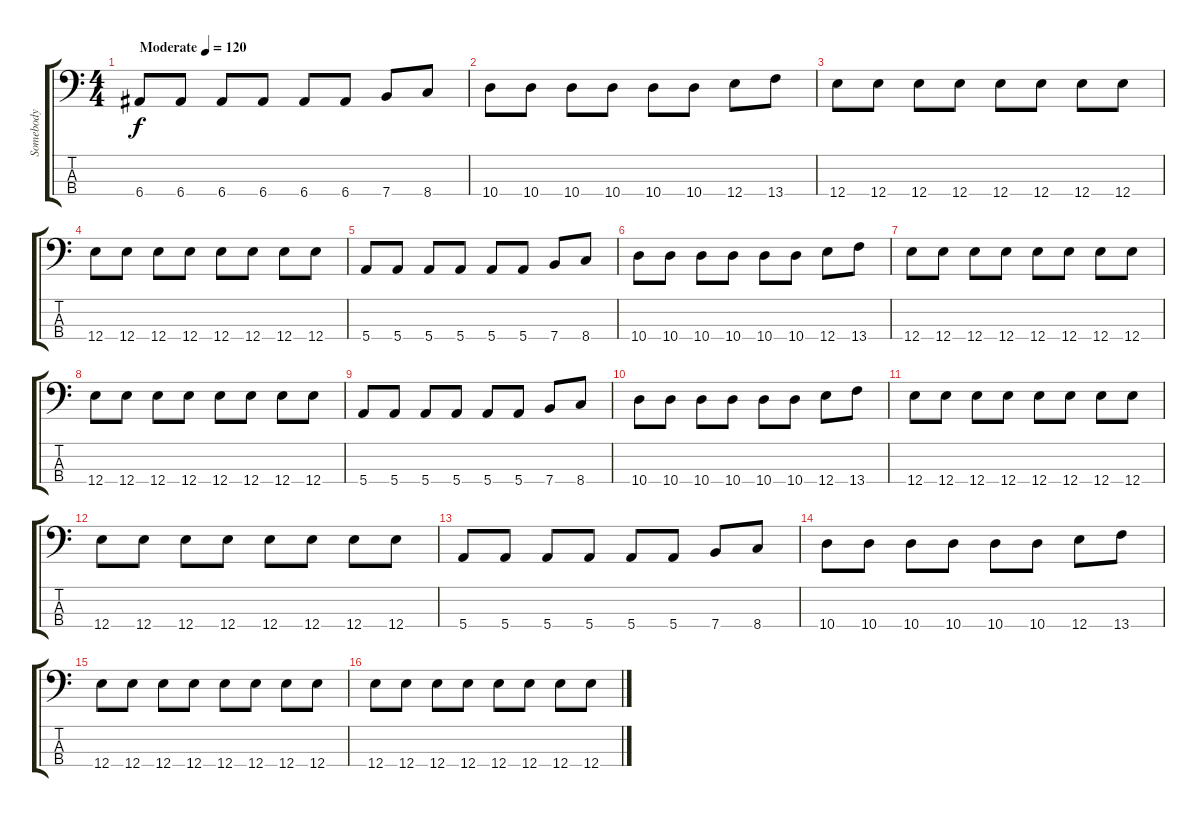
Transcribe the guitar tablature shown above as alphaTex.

\track ("Somebody" "Somebody") {instrument acousticguitarsteel}
\staff {score tabs}
\tuning (G2 D2 A1 E1) {hide}
\ts (4 4)
\tempo (120 "Moderate")
\clef f4
\ks c
6.4.8{dy f instrument acousticguitarsteel} 6.4.8 6.4.8 6.4.8 6.4.8 6.4.8 7.4.8 8.4.8 |
10.4.8 10.4.8 10.4.8 10.4.8 10.4.8 10.4.8 12.4.8 13.4.8 |
12.4.8 12.4.8 12.4.8 12.4.8 12.4.8 12.4.8 12.4.8 12.4.8 |
12.4.8 12.4.8 12.4.8 12.4.8 12.4.8 12.4.8 12.4.8 12.4.8 |
5.4.8 5.4.8 5.4.8 5.4.8 5.4.8 5.4.8 7.4.8 8.4.8 |
10.4.8 10.4.8 10.4.8 10.4.8 10.4.8 10.4.8 12.4.8 13.4.8 |
12.4.8 12.4.8 12.4.8 12.4.8 12.4.8 12.4.8 12.4.8 12.4.8 |
12.4.8 12.4.8 12.4.8 12.4.8 12.4.8 12.4.8 12.4.8 12.4.8 |
5.4.8 5.4.8 5.4.8 5.4.8 5.4.8 5.4.8 7.4.8 8.4.8 |
10.4.8 10.4.8 10.4.8 10.4.8 10.4.8 10.4.8 12.4.8 13.4.8 |
12.4.8 12.4.8 12.4.8 12.4.8 12.4.8 12.4.8 12.4.8 12.4.8 |
12.4.8 12.4.8 12.4.8 12.4.8 12.4.8 12.4.8 12.4.8 12.4.8 |
5.4.8 5.4.8 5.4.8 5.4.8 5.4.8 5.4.8 7.4.8 8.4.8 |
10.4.8 10.4.8 10.4.8 10.4.8 10.4.8 10.4.8 12.4.8 13.4.8 |
12.4.8 12.4.8 12.4.8 12.4.8 12.4.8 12.4.8 12.4.8 12.4.8 |
12.4.8 12.4.8 12.4.8 12.4.8 12.4.8 12.4.8 12.4.8 12.4.8
